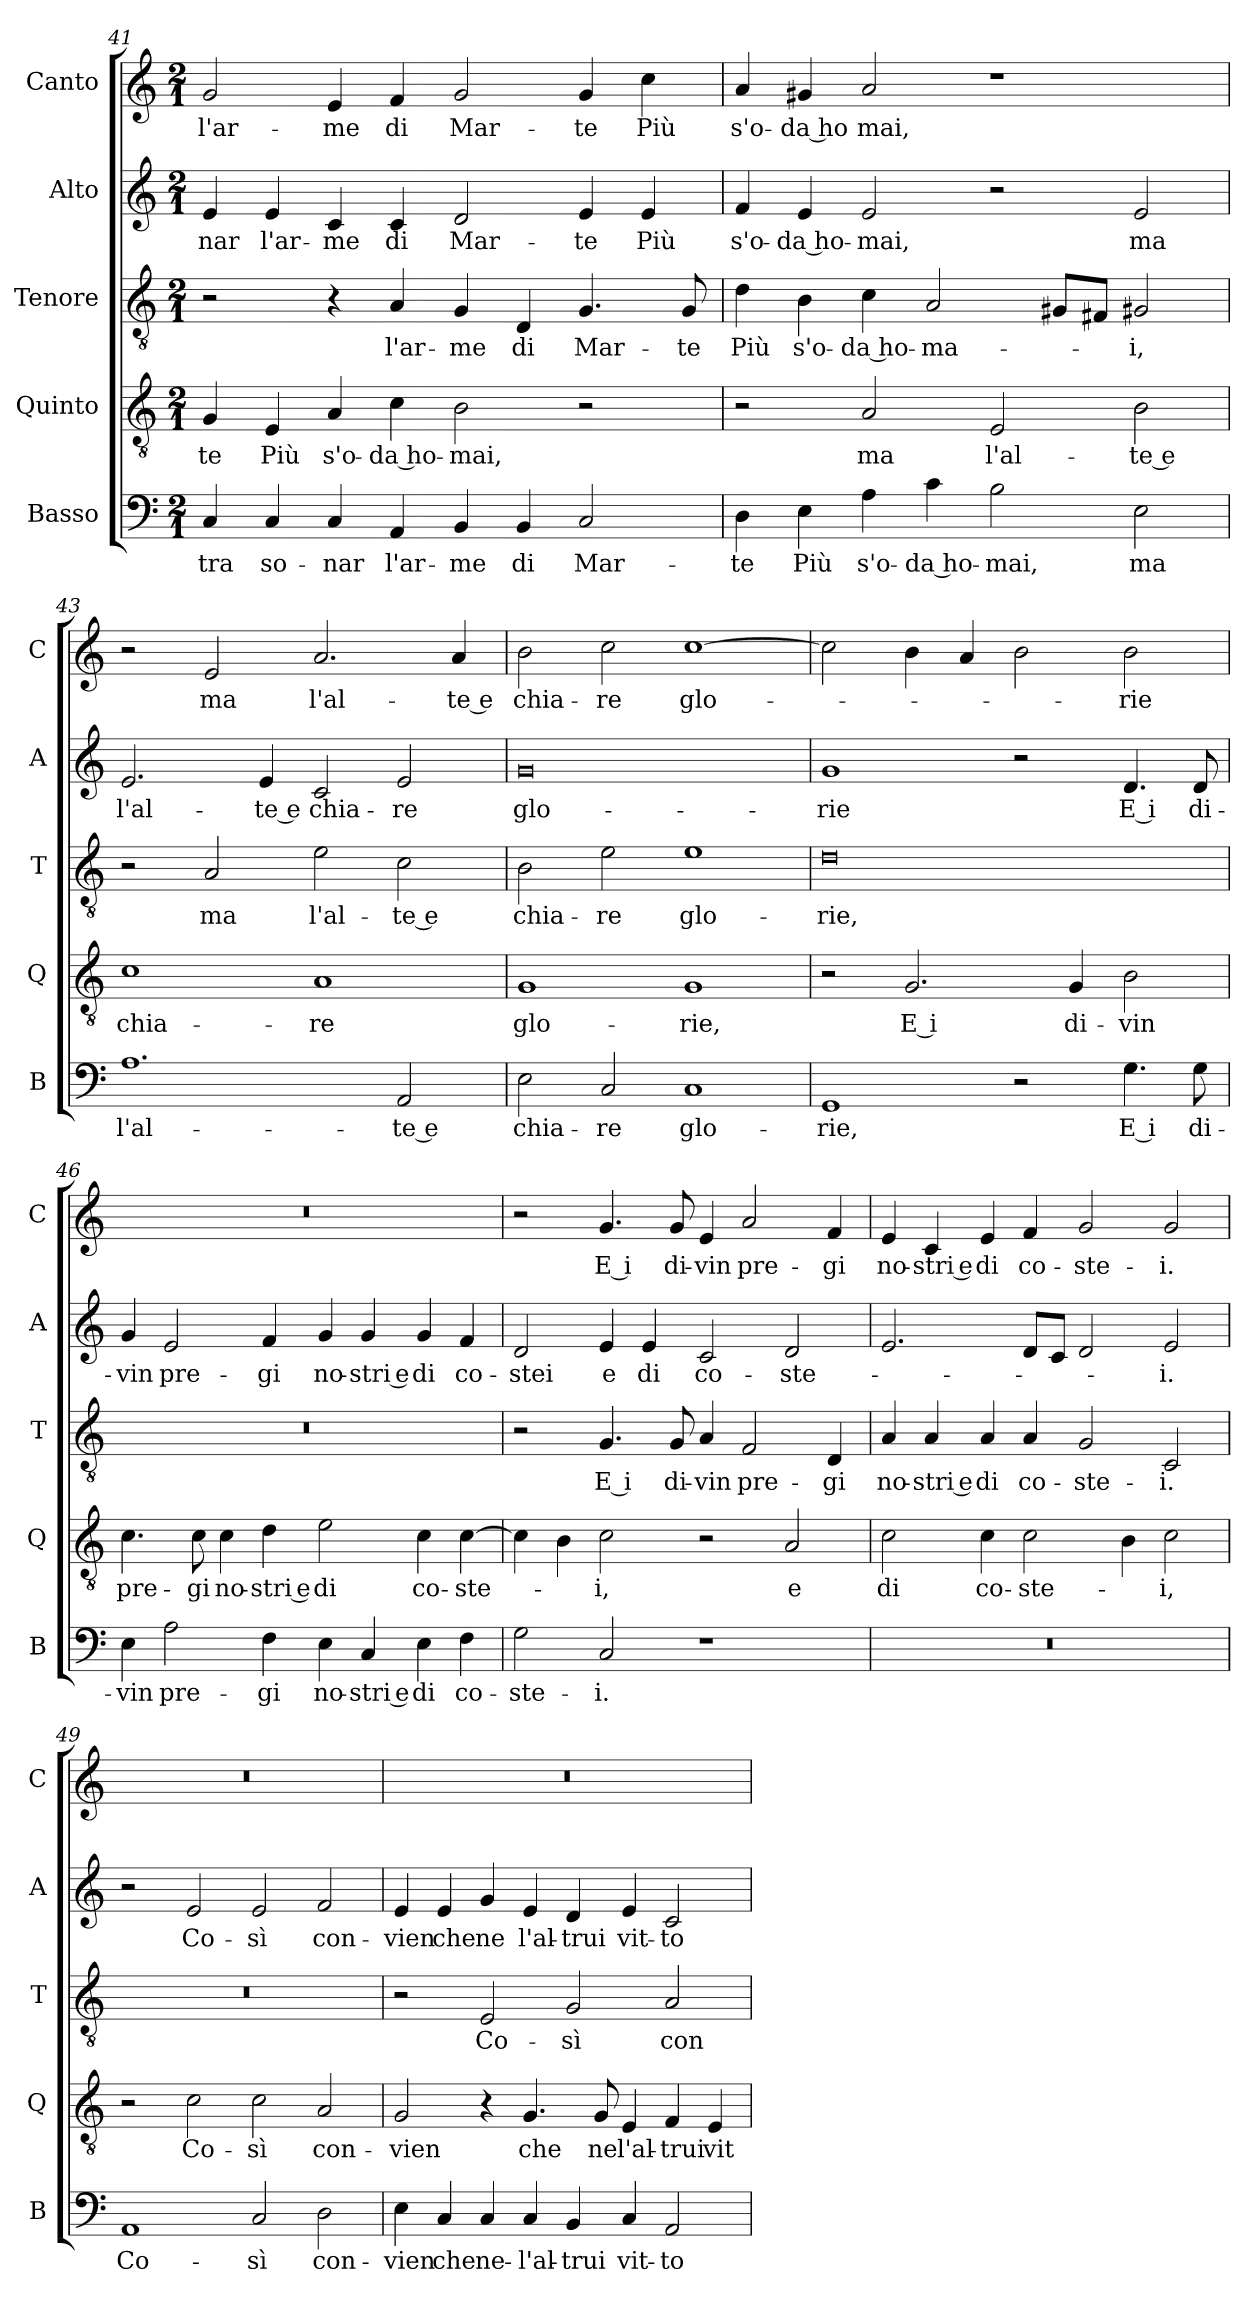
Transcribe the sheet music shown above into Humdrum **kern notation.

**kern	**text	**kern	**text	**kern	**text	**kern	**text	**kern	**text
*part5	*part5	*part4	*part4	*part3	*part3	*part2	*part2	*part1	*part1
*staff5	*staff5	*staff4	*staff4	*staff3	*staff3	*staff2	*staff2	*staff1	*staff1
*I"Basso	*	*I"Quinto	*	*I"Tenore	*	*I"Alto	*	*I"Canto	*
*I'B	*	*I'Q	*	*I'T	*	*I'A	*	*I'C	*
*clefF4	*	*clefGv2	*	*clefGv2	*	*clefG2	*	*clefG2	*
*k[]	*	*k[]	*	*k[]	*	*k[]	*	*k[]	*
*M2/1	*	*M2/1	*	*M2/1	*	*M2/1	*	*M2/1	*
=41	=41	=41	=41	=41	=41	=41	=41	=41	=41
4C	-tra	4G	-te	2r	.	4e	-nar	2g	l'ar-
4C	so-	4E	Più	.	.	4e	l'ar-	.	.
4C	-nar	4A	s'o-	4r	.	4c	-me	4e	-me
4AA	l'ar-	4c	-da ho-	4A	l'ar-	4c	di	4f	di
4BB	-me	2B	-mai,	4G	-me	2d	Mar-	2g	Mar-
4BB	di	.	.	4D	di	.	.	.	.
2C	Mar-	2r	.	4.G	Mar-	4e	-te	4g	-te
.	.	.	.	.	.	4e	Più	4cc	Più
.	.	.	.	8G	-te	.	.	.	.
=42	=42	=42	=42	=42	=42	=42	=42	=42	=42
4D	-te	2r	.	4d	Più	4f	s'o-	4a	s'o-
4E	Più	.	.	4B	s'o-	4e	-da ho-	4g#X	-da ho
4A	s'o-	2A	ma	4c	-da ho-	2e	-mai,	2a	mai,
4c	-da ho-	.	.	2A	-ma-	.	.	.	.
2B	-mai,	2E	l'al-	.	.	2r	.	1r	.
.	.	.	.	8G#XL	.	.	.	.	.
.	.	.	.	8F#XJ	.	.	.	.	.
2E	ma	2B	-te e	2G#X	-i,	2e	ma	.	.
=43	=43	=43	=43	=43	=43	=43	=43	=43	=43
1.A	l'al-	1c	chia-	2r	.	2.e	l'al-	2r	.
.	.	.	.	2A	ma	.	.	2e	ma
.	.	.	.	.	.	4e	-te e	.	.
.	.	1A	-re	2e	l'al-	2c	chia-	2.a	l'al-
2AA	-te e	.	.	2c	-te e	2e	-re	.	.
.	.	.	.	.	.	.	.	4a	-te e
=44	=44	=44	=44	=44	=44	=44	=44	=44	=44
2E	chia-	1G	glo-	2B	chia-	0g	glo-	2b	chia-
2C	-re	.	.	2e	-re	.	.	2cc	-re
1C	glo-	1G	-rie,	1e	glo-	.	.	[1cc	glo-
=45	=45	=45	=45	=45	=45	=45	=45	=45	=45
1GG	-rie,	2r	.	0d	-rie,	1g	-rie	2cc]	.
.	.	2.G	E i	.	.	.	.	4b	.
.	.	.	.	.	.	.	.	4a	.
2r	.	.	.	.	.	2r	.	2b	.
.	.	4G	di-	.	.	.	.	.	.
4.G	E i	2B	-vin	.	.	4.d	E i	2b	-rie
8G	di-	.	.	.	.	8d	di-	.	.
=46	=46	=46	=46	=46	=46	=46	=46	=46	=46
4E	-vin	4.c	pre-	0r	.	4g	-vin	0r	.
2A	pre-	.	.	.	.	2e	pre-	.	.
.	.	8c	-gi	.	.	.	.	.	.
.	.	4c	no-	.	.	.	.	.	.
4F	-gi	4d	-stri e	.	.	4f	-gi	.	.
4E	no-	2e	di	.	.	4g	no-	.	.
4C	-stri e	.	.	.	.	4g	-stri e	.	.
4E	di	4c	co-	.	.	4g	di	.	.
4F	co-	[4c	-ste-	.	.	4f	co-	.	.
=47	=47	=47	=47	=47	=47	=47	=47	=47	=47
2G	-ste-	4c]	.	2r	.	2d	-stei	2r	.
.	.	4B	.	.	.	.	.	.	.
2C	-i.	2c	-i,	4.G	E i	4e	e	4.g	E i
.	.	.	.	.	.	4e	di	.	.
.	.	.	.	8G	di-	.	.	8g	di-
1r	.	2r	.	4A	-vin	2c	co-	4e	-vin
.	.	.	.	2F	pre-	.	.	2a	pre-
.	.	2A	e	.	.	2d	-ste-	.	.
.	.	.	.	4D	-gi	.	.	4f	-gi
=48	=48	=48	=48	=48	=48	=48	=48	=48	=48
0r	.	2c	di	4A	no-	2.e	.	4e	no-
.	.	.	.	4A	-stri e	.	.	4c	-stri e
.	.	4c	co-	4A	di	.	.	4e	di
.	.	2c	-ste-	4A	co-	8dL	.	4f	co-
.	.	.	.	.	.	8cJ	.	.	.
.	.	.	.	2G	-ste-	2d	.	2g	-ste-
.	.	4B	.	.	.	.	.	.	.
.	.	2c	-i,	2C	-i.	2e	-i.	2g	-i.
=49	=49	=49	=49	=49	=49	=49	=49	=49	=49
1AA	Co-	2r	.	0r	.	2r	.	0r	.
.	.	2c	Co-	.	.	2e	Co-	.	.
2C	-sì	2c	-sì	.	.	2e	-sì	.	.
2D	con-	2A	con-	.	.	2f	con-	.	.
=50	=50	=50	=50	=50	=50	=50	=50	=50	=50
4E	-vien	2G	-vien	2r	.	4e	-vien	0r	.
4C	che	.	.	.	.	4e	che	.	.
4C	ne-	4r	.	2E	Co-	4g	ne	.	.
4C	-l'al-	4.G	che	.	.	4e	l'al-	.	.
4BB	-trui	.	.	2G	-sì	4d	-trui	.	.
.	.	8G	ne	.	.	.	.	.	.
4C	vit-	4E	l'al-	.	.	4e	vit-	.	.
2AA	-to-	4F	-trui	2A	con-	2c	-to-	.	.
.	.	4E	vit-	.	.	.	.	.	.
=	=	=	=	=	=	=	=	=	=
*-	*-	*-	*-	*-	*-	*-	*-	*-	*-
